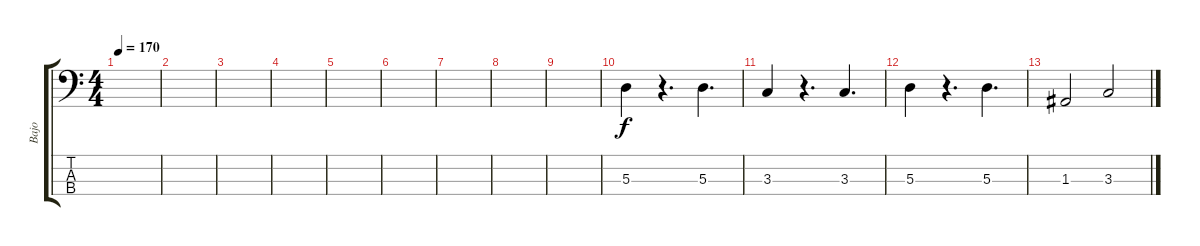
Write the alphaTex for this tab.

\track ("Bajo" "Bajo") {instrument electricbassfinger}
\staff {score tabs}
\tuning (G2 D2 A1 E1) {hide}
\ts (4 4)
\tempo 170
\clef f4
\ks c
|
|
|
|
|
|
|
|
|
5.3.4 r.4{d} 5.3.4{d} |
3.3.4 r.4{d} 3.3.4{d} |
5.3.4 r.4{d} 5.3.4{d} |
1.3.2 3.3.2
